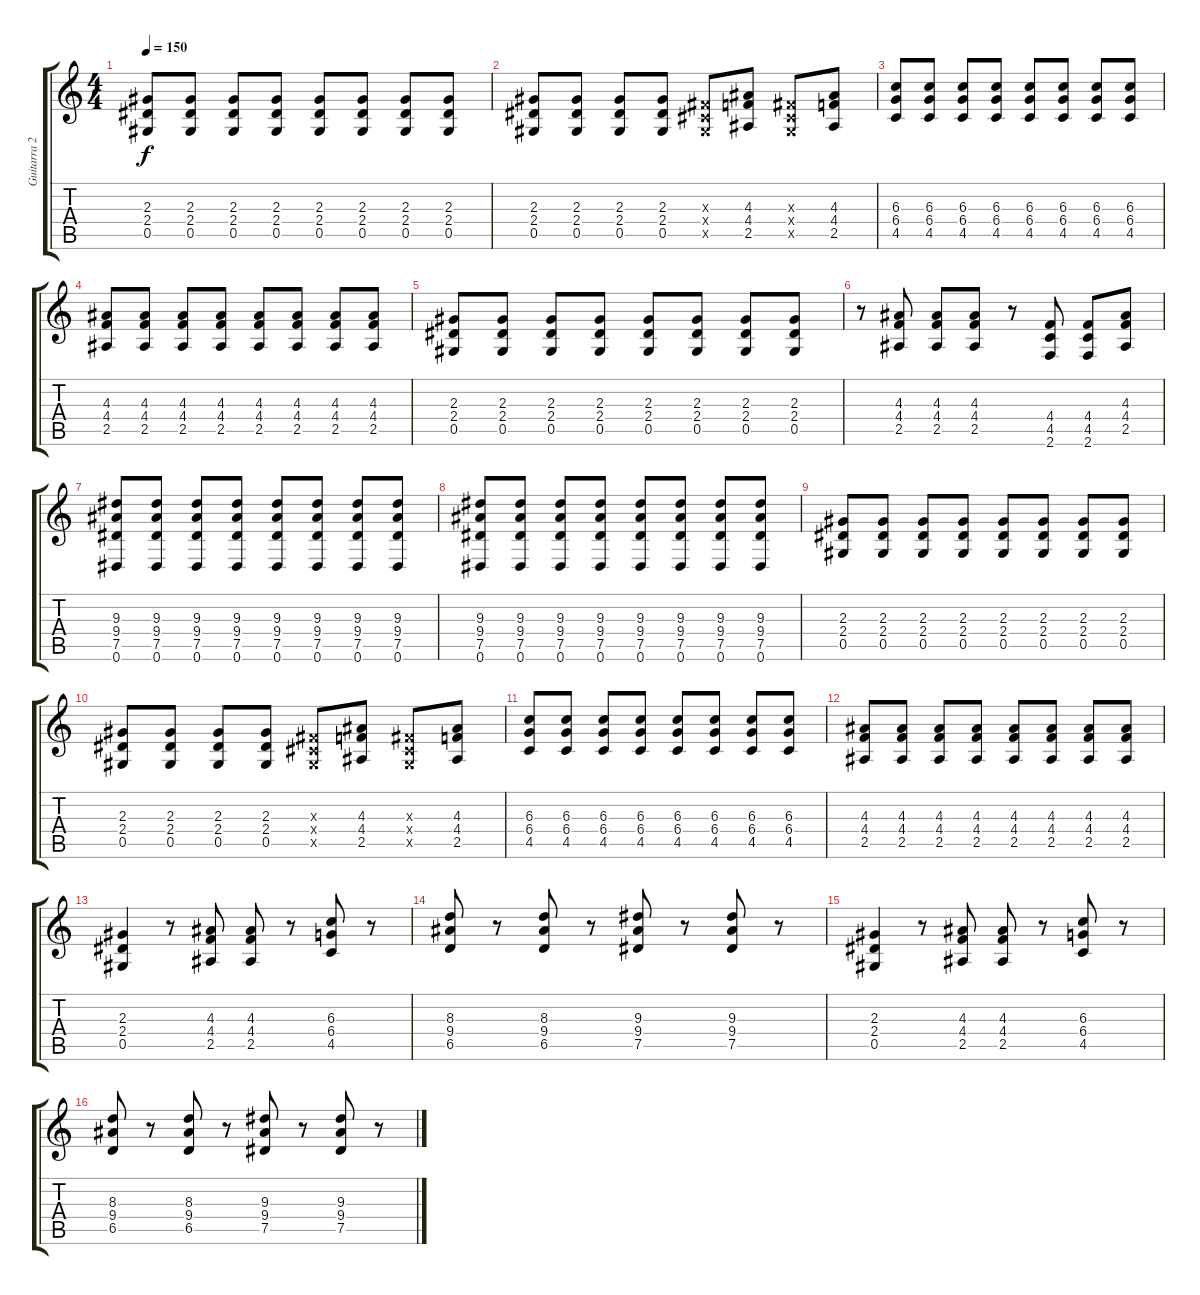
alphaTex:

\track ("Guitarra 2" "Guitarra 2") {instrument distortionguitar}
\staff {score tabs}
\tuning (Eb4 Bb3 Gb3 Db3 Ab2 Eb2) {hide}
\ts (4 4)
\tempo 150
\clef g2
\ks c
(2.3 2.4 0.5).8{dy f} (2.3 2.4 0.5).8 (2.3 2.4 0.5).8 (2.3 2.4 0.5).8 (2.3 2.4 0.5).8 (2.3 2.4 0.5).8 (2.3 2.4 0.5).8 (2.3 2.4 0.5).8 |
(2.3 2.4 0.5).8 (2.3 2.4 0.5).8 (2.3 2.4 0.5).8 (2.3 2.4 0.5).8 (0.3{x} 0.4{x} 0.5{x}).8 (4.3 4.4 2.5).8 (0.3{x} 0.4{x} 0.5{x}).8 (4.3 4.4 2.5).8 |
(6.3 6.4 4.5).8 (6.3 6.4 4.5).8 (6.3 6.4 4.5).8 (6.3 6.4 4.5).8 (6.3 6.4 4.5).8 (6.3 6.4 4.5).8 (6.3 6.4 4.5).8 (6.3 6.4 4.5).8 |
(4.3 4.4 2.5).8 (4.3 4.4 2.5).8 (4.3 4.4 2.5).8 (4.3 4.4 2.5).8 (4.3 4.4 2.5).8 (4.3 4.4 2.5).8 (4.3 4.4 2.5).8 (4.3 4.4 2.5).8 |
(2.3 2.4 0.5).8{volume 16} (2.3 2.4 0.5).8 (2.3 2.4 0.5).8 (2.3 2.4 0.5).8 (2.3 2.4 0.5).8 (2.3 2.4 0.5).8 (2.3 2.4 0.5).8 (2.3 2.4 0.5).8 |
r.8{volume 13} (4.3 4.4 2.5).8 (4.3 4.4 2.5).8 (4.3 4.4 2.5).8 r.8 (4.4 4.5 2.6).8 (4.4 4.5 2.6).8 (4.3 4.4 2.5).8 |
(9.3 9.4 7.5 0.6).8 (9.3 9.4 7.5 0.6).8 (9.3 9.4 7.5 0.6).8 (9.3 9.4 7.5 0.6).8 (9.3 9.4 7.5 0.6).8 (9.3 9.4 7.5 0.6).8 (9.3 9.4 7.5 0.6).8 (9.3 9.4 7.5 0.6).8 |
(9.3 9.4 7.5 0.6).8 (9.3 9.4 7.5 0.6).8 (9.3 9.4 7.5 0.6).8 (9.3 9.4 7.5 0.6).8 (9.3 9.4 7.5 0.6).8 (9.3 9.4 7.5 0.6).8 (9.3 9.4 7.5 0.6).8 (9.3 9.4 7.5 0.6).8 |
(2.3 2.4 0.5).8 (2.3 2.4 0.5).8 (2.3 2.4 0.5).8 (2.3 2.4 0.5).8 (2.3 2.4 0.5).8 (2.3 2.4 0.5).8 (2.3 2.4 0.5).8 (2.3 2.4 0.5).8 |
(2.3 2.4 0.5).8 (2.3 2.4 0.5).8 (2.3 2.4 0.5).8 (2.3 2.4 0.5).8 (0.3{x} 0.4{x} 0.5{x}).8 (4.3 4.4 2.5).8 (0.3{x} 0.4{x} 0.5{x}).8 (4.3 4.4 2.5).8 |
(6.3 6.4 4.5).8 (6.3 6.4 4.5).8 (6.3 6.4 4.5).8 (6.3 6.4 4.5).8 (6.3 6.4 4.5).8 (6.3 6.4 4.5).8 (6.3 6.4 4.5).8 (6.3 6.4 4.5).8 |
(4.3 4.4 2.5).8 (4.3 4.4 2.5).8 (4.3 4.4 2.5).8 (4.3 4.4 2.5).8 (4.3 4.4 2.5).8 (4.3 4.4 2.5).8 (4.3 4.4 2.5).8 (4.3 4.4 2.5).8 |
(2.3 2.4 0.5).4 r.8 (4.3 4.4 2.5).8 (4.3 4.4 2.5).8 r.8 (6.3 6.4 4.5).8 r.8 |
(8.3 9.4 6.5).8 r.8 (8.3 9.4 6.5).8 r.8 (9.3 9.4 7.5).8 r.8 (9.3 9.4 7.5).8 r.8 |
(2.3 2.4 0.5).4 r.8 (4.3 4.4 2.5).8 (4.3 4.4 2.5).8 r.8 (6.3 6.4 4.5).8 r.8 |
(8.3 9.4 6.5).8 r.8 (8.3 9.4 6.5).8 r.8 (9.3 9.4 7.5).8 r.8 (9.3 9.4 7.5).8 r.8
